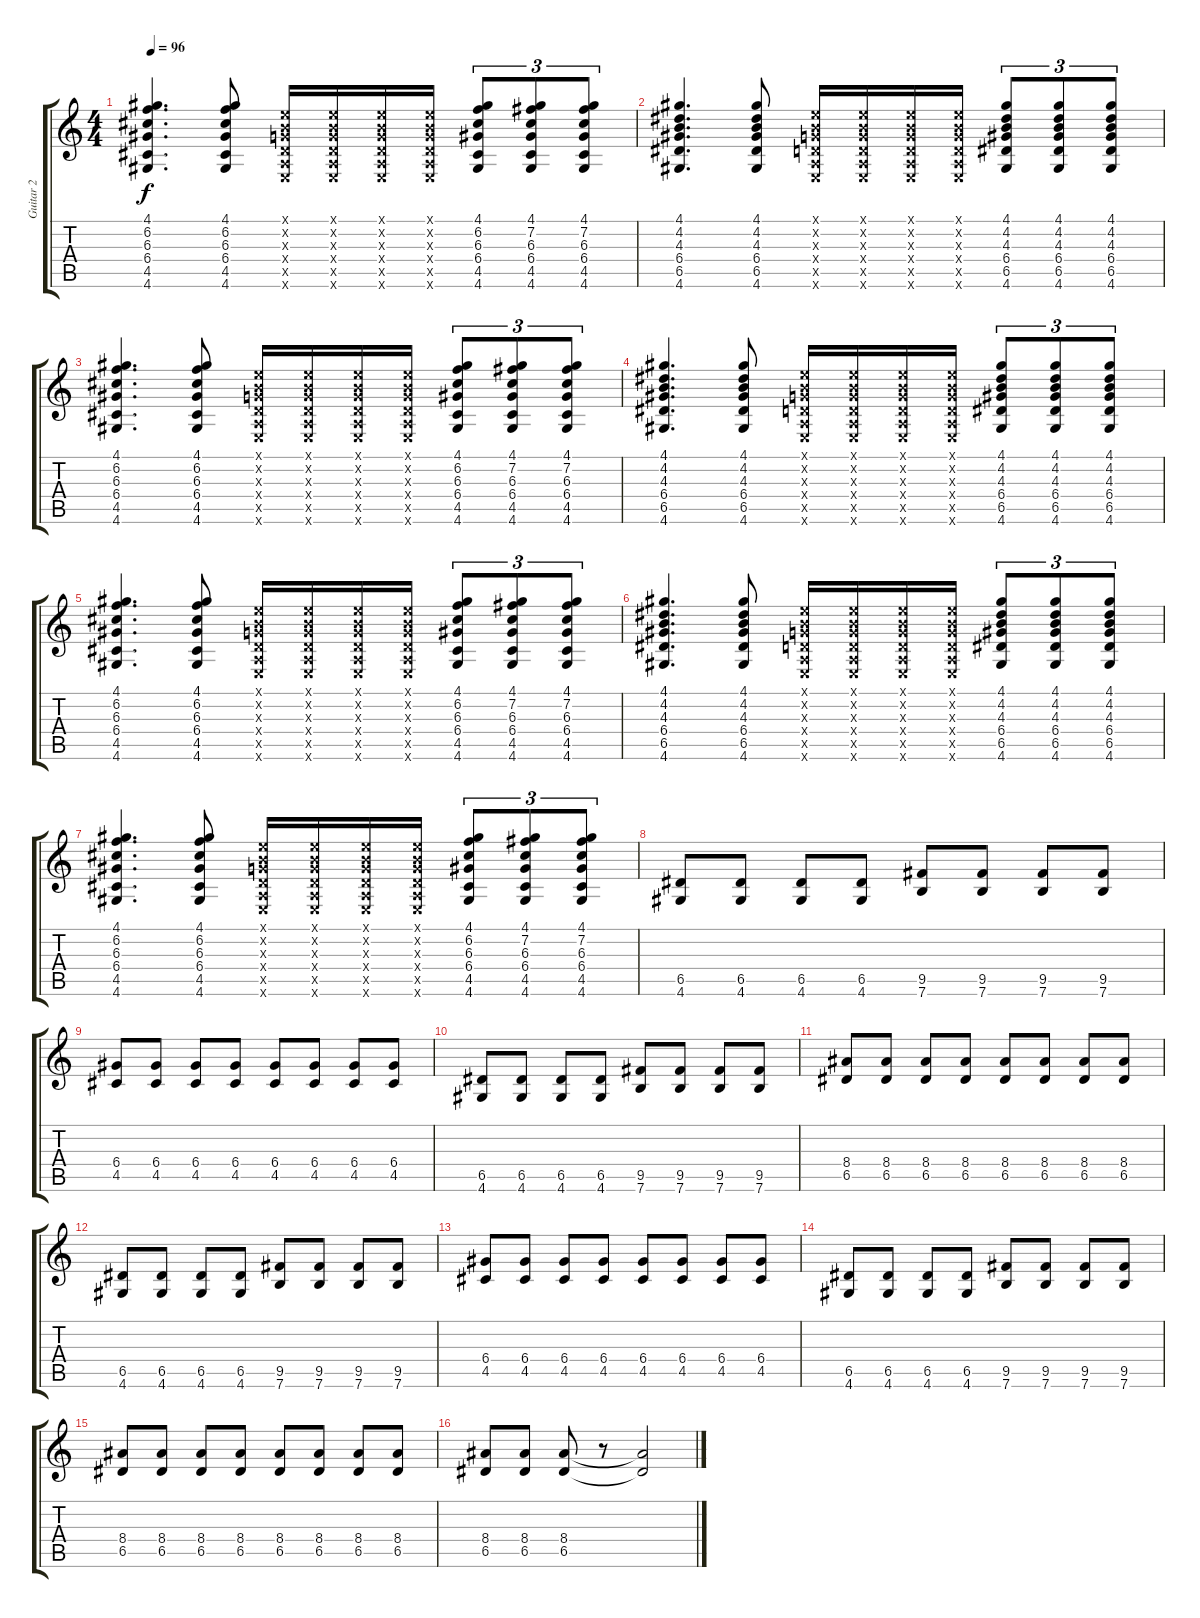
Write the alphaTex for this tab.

\track ("Guitar 2" "Guitar 2") {instrument distortionguitar}
\staff {score tabs}
\tuning (E4 B3 G3 D3 A2 E2) {hide}
\ts (4 4)
\tempo 96
\clef g2
\ks c
(4.1 6.2 6.3 6.4 4.5 4.6).4{d dy f} (4.1 6.2 6.3 6.4 4.5 4.6).8 (0.1{x} 0.2{x} 0.3{x} 0.4{x} 0.5{x} 0.6{x}).16 (0.1{x} 0.2{x} 0.3{x} 0.4{x} 0.5{x} 0.6{x}).16 (0.1{x} 0.2{x} 0.3{x} 0.4{x} 0.5{x} 0.6{x}).16 (0.1{x} 0.2{x} 0.3{x} 0.4{x} 0.5{x} 0.6{x}).16 (4.1 6.2 6.3 6.4 4.5 4.6).8{tu (3 2)} (4.1 7.2 6.3 6.4 4.5 4.6).8{tu (3 2)} (4.1 7.2 6.3 6.4 4.5 4.6).8{tu (3 2)} |
(4.1 4.2 4.3 6.4 6.5 4.6).4{d} (4.1 4.2 4.3 6.4 6.5 4.6).8 (0.1{x} 0.2{x} 0.3{x} 0.4{x} 0.5{x} 0.6{x}).16 (0.1{x} 0.2{x} 0.3{x} 0.4{x} 0.5{x} 0.6{x}).16 (0.1{x} 0.2{x} 0.3{x} 0.4{x} 0.5{x} 0.6{x}).16 (0.1{x} 0.2{x} 0.3{x} 0.4{x} 0.5{x} 0.6{x}).16 (4.1 4.2 4.3 6.4 6.5 4.6).8{tu (3 2)} (4.1 4.2 4.3 6.4 6.5 4.6).8{tu (3 2)} (4.1 4.2 4.3 6.4 6.5 4.6).8{tu (3 2)} |
(4.1 6.2 6.3 6.4 4.5 4.6).4{d} (4.1 6.2 6.3 6.4 4.5 4.6).8 (0.1{x} 0.2{x} 0.3{x} 0.4{x} 0.5{x} 0.6{x}).16 (0.1{x} 0.2{x} 0.3{x} 0.4{x} 0.5{x} 0.6{x}).16 (0.1{x} 0.2{x} 0.3{x} 0.4{x} 0.5{x} 0.6{x}).16 (0.1{x} 0.2{x} 0.3{x} 0.4{x} 0.5{x} 0.6{x}).16 (4.1 6.2 6.3 6.4 4.5 4.6).8{tu (3 2)} (4.1 7.2 6.3 6.4 4.5 4.6).8{tu (3 2)} (4.1 7.2 6.3 6.4 4.5 4.6).8{tu (3 2)} |
(4.1 4.2 4.3 6.4 6.5 4.6).4{d} (4.1 4.2 4.3 6.4 6.5 4.6).8 (0.1{x} 0.2{x} 0.3{x} 0.4{x} 0.5{x} 0.6{x}).16 (0.1{x} 0.2{x} 0.3{x} 0.4{x} 0.5{x} 0.6{x}).16 (0.1{x} 0.2{x} 0.3{x} 0.4{x} 0.5{x} 0.6{x}).16 (0.1{x} 0.2{x} 0.3{x} 0.4{x} 0.5{x} 0.6{x}).16 (4.1 4.2 4.3 6.4 6.5 4.6).8{tu (3 2)} (4.1 4.2 4.3 6.4 6.5 4.6).8{tu (3 2)} (4.1 4.2 4.3 6.4 6.5 4.6).8{tu (3 2)} |
(4.1 6.2 6.3 6.4 4.5 4.6).4{d} (4.1 6.2 6.3 6.4 4.5 4.6).8 (0.1{x} 0.2{x} 0.3{x} 0.4{x} 0.5{x} 0.6{x}).16 (0.1{x} 0.2{x} 0.3{x} 0.4{x} 0.5{x} 0.6{x}).16 (0.1{x} 0.2{x} 0.3{x} 0.4{x} 0.5{x} 0.6{x}).16 (0.1{x} 0.2{x} 0.3{x} 0.4{x} 0.5{x} 0.6{x}).16 (4.1 6.2 6.3 6.4 4.5 4.6).8{tu (3 2)} (4.1 7.2 6.3 6.4 4.5 4.6).8{tu (3 2)} (4.1 7.2 6.3 6.4 4.5 4.6).8{tu (3 2)} |
(4.1 4.2 4.3 6.4 6.5 4.6).4{d} (4.1 4.2 4.3 6.4 6.5 4.6).8 (0.1{x} 0.2{x} 0.3{x} 0.4{x} 0.5{x} 0.6{x}).16 (0.1{x} 0.2{x} 0.3{x} 0.4{x} 0.5{x} 0.6{x}).16 (0.1{x} 0.2{x} 0.3{x} 0.4{x} 0.5{x} 0.6{x}).16 (0.1{x} 0.2{x} 0.3{x} 0.4{x} 0.5{x} 0.6{x}).16 (4.1 4.2 4.3 6.4 6.5 4.6).8{tu (3 2)} (4.1 4.2 4.3 6.4 6.5 4.6).8{tu (3 2)} (4.1 4.2 4.3 6.4 6.5 4.6).8{tu (3 2)} |
(4.1 6.2 6.3 6.4 4.5 4.6).4{d} (4.1 6.2 6.3 6.4 4.5 4.6).8 (0.1{x} 0.2{x} 0.3{x} 0.4{x} 0.5{x} 0.6{x}).16 (0.1{x} 0.2{x} 0.3{x} 0.4{x} 0.5{x} 0.6{x}).16 (0.1{x} 0.2{x} 0.3{x} 0.4{x} 0.5{x} 0.6{x}).16 (0.1{x} 0.2{x} 0.3{x} 0.4{x} 0.5{x} 0.6{x}).16 (4.1 6.2 6.3 6.4 4.5 4.6).8{tu (3 2)} (4.1 7.2 6.3 6.4 4.5 4.6).8{tu (3 2)} (4.1 7.2 6.3 6.4 4.5 4.6).8{tu (3 2)} |
(6.5 4.6).8{txt ""} (6.5 4.6).8 (6.5 4.6).8 (6.5 4.6).8 (9.5 7.6).8 (9.5 7.6).8 (9.5 7.6).8 (9.5 7.6).8 |
(6.4 4.5).8 (6.4 4.5).8 (6.4 4.5).8 (6.4 4.5).8 (6.4 4.5).8 (6.4 4.5).8 (6.4 4.5).8 (6.4 4.5).8 |
(6.5 4.6).8 (6.5 4.6).8 (6.5 4.6).8 (6.5 4.6).8 (9.5 7.6).8 (9.5 7.6).8 (9.5 7.6).8 (9.5 7.6).8 |
(8.4 6.5).8 (8.4 6.5).8 (8.4 6.5).8 (8.4 6.5).8 (8.4 6.5).8 (8.4 6.5).8 (8.4 6.5).8 (8.4 6.5).8 |
(6.5 4.6).8 (6.5 4.6).8 (6.5 4.6).8 (6.5 4.6).8 (9.5 7.6).8 (9.5 7.6).8 (9.5 7.6).8 (9.5 7.6).8 |
(6.4 4.5).8 (6.4 4.5).8 (6.4 4.5).8 (6.4 4.5).8 (6.4 4.5).8 (6.4 4.5).8 (6.4 4.5).8 (6.4 4.5).8 |
(6.5 4.6).8 (6.5 4.6).8 (6.5 4.6).8 (6.5 4.6).8 (9.5 7.6).8 (9.5 7.6).8 (9.5 7.6).8 (9.5 7.6).8 |
(8.4 6.5).8 (8.4 6.5).8 (8.4 6.5).8 (8.4 6.5).8 (8.4 6.5).8 (8.4 6.5).8 (8.4 6.5).8 (8.4 6.5).8 |
(8.4 6.5).8 (8.4 6.5).8 (8.4 6.5).8 r.8 (8.4{t} 6.5{t}).2
